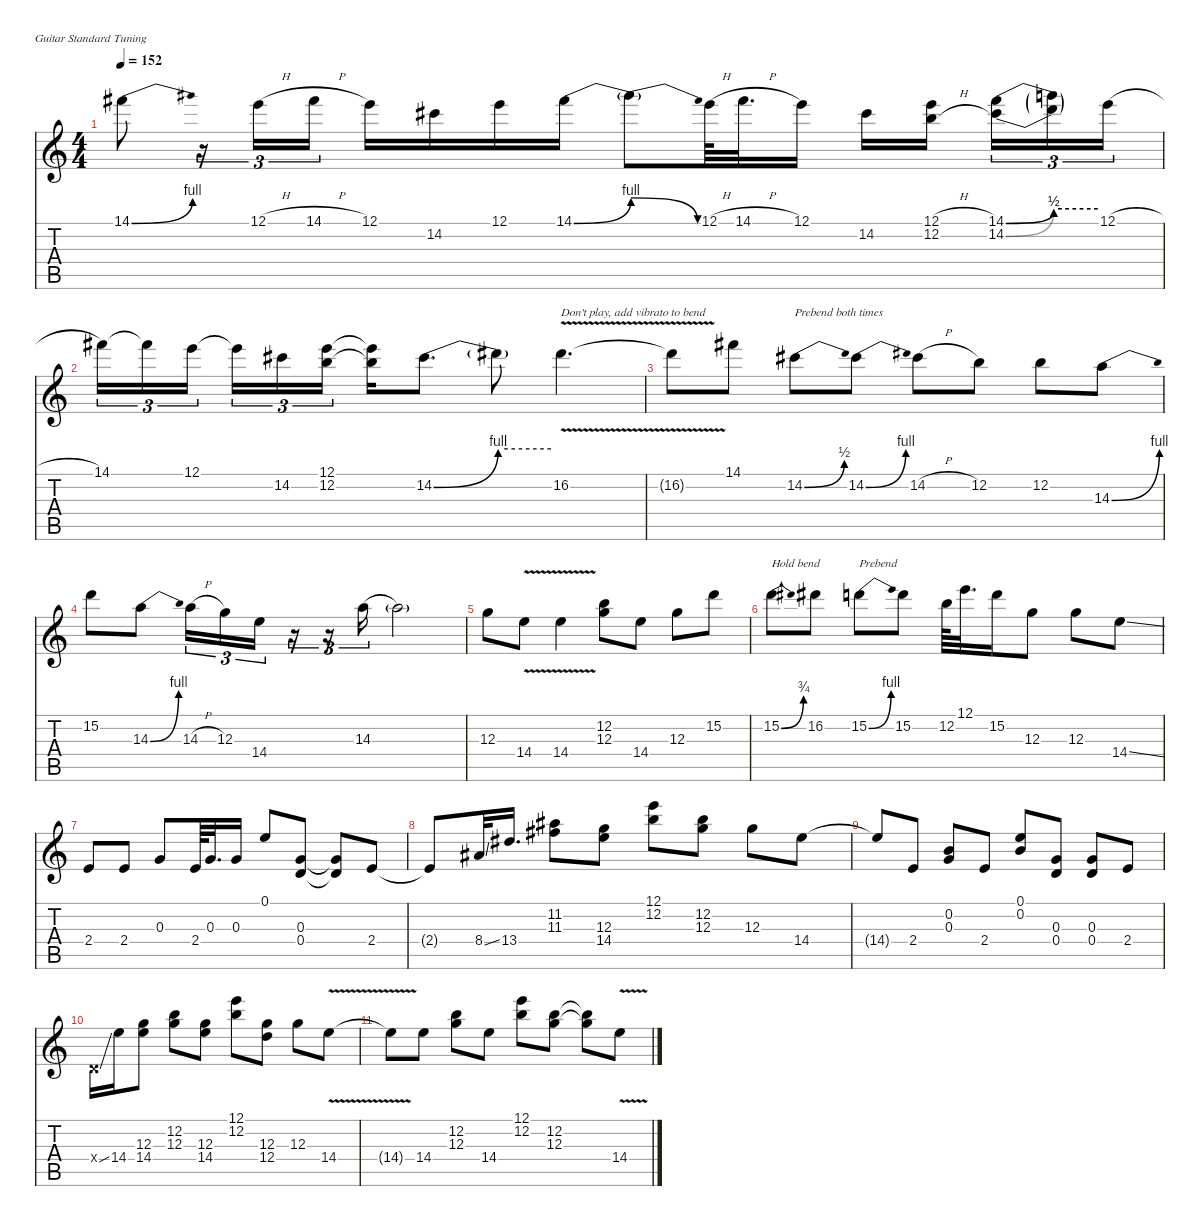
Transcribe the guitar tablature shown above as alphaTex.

\defaultSystemsLayout 4
\hideDynamics
\bracketExtendMode nobrackets
\singleTrackTrackNamePolicy hidden
\multiTrackTrackNamePolicy hidden
\otherSystemsTrackNameOrientation horizontal
\track ("Gtr. 1" "od.guit.") {defaultSystemsLayout 4 instrument overdrivenguitar}
\staff {score tabs}
\tuning (E4 B3 G3 D3 A2 E2)
\ts (4 4)
\tempo 152
\clef g2
\ks c
14.1{be (bend 0 0 30 4) acc #}.8{dy f beam Down} r.16{tu (3 2) beam Down} 12.1{h}.16{tu (3 2) beam Down} 14.1{h acc #}.16{tu (3 2) beam Down} 12.1.16{beam Down} 14.2{acc #}.16{beam Down} 12.1.16{beam Down} 14.1{be (bend 0 0 60 4) acc #}.16{beam Down} 14.1{be (release 0 4 60 0) t}.8{beam Down} 12.1{h}.64{beam Down} 14.1{h acc #}.32{d beam Down} 12.1.16{beam Down} 14.2{acc #}.16{beam Down} (12.1{h} 12.2{h}).16{beam Down} (14.1{be (bend 0 0 60 2) acc #} 14.2{be (bend 0 0 60 2) acc #}).16{tu (3 2) beam Down} (14.1{be (hold 0 2 60 2) t} 14.2{be (hold 0 2 60 2) t}).16{tu (3 2) beam Down} 12.1{h}.16{tu (3 2) beam Down} |
14.1{acc #}.16{tu (3 2) beam Down} 14.1{t acc #}.16{tu (3 2) beam Down} 12.1.16{tu (3 2) beam Down} 12.1{t}.16{tu (3 2) beam Down} 14.2{acc #}.16{tu (3 2) beam Down} (12.1 12.2).16{tu (3 2) beam Down} (12.1{t} 12.2{t}).16{beam Down} 14.2{be (bend 0 0 60 4) acc #}.8{d beam Down} 14.2{be (hold 0 4 60 4) t}.8{beam Down} 16.2{v acc #}.4{d txt "Don't play, add vibrato to bend" beam Down} |
16.2{v t acc #}.8{beam Down} 14.1{acc #}.8{beam Down} 14.2{be (bend 0 0 30 2) acc #}.8{txt "Prebend both times" beam Down} 14.2{be (bend 0 0 30 4) acc #}.8{beam Down} 14.2{h acc #}.8{beam Down} 12.2.8{beam Down} 12.2.8{beam Down} 14.3{be (bend 0 0 30 4)}.8{beam Down} |
15.2.8{beam Down} 14.3{be (bend 0 0 30 4)}.8{beam Down} 14.3{h}.16{tu (3 2) beam Down} 12.3.16{tu (3 2) beam Down} 14.4.16{tu (3 2) beam Down} r.16{tu (3 2) beam Down} r.16{tu (3 2) beam Down} 14.3{be (hold 0 0 60 0)}.16{tu (3 2) beam Down} 14.3{be (hold 0 0 60 0) t}.2{beam Down} |
12.3.8{beam Down} 14.4{v}.8{beam Down} 14.4{v}.4{beam Down} (12.2 12.3).8{beam Down} 14.4.8{beam Down} 12.3.8{beam Down} 15.2.8{beam Down} |
15.2{be (bend 0 0 30 3)}.8{txt "Hold bend" beam Down} 16.2{acc #}.8{beam Down} 15.2{be (bend 0 0 30 4)}.8{txt "Prebend" beam Down} 15.2.8{beam Down} 12.2.64{beam Down} 12.1.32{d beam Down} 15.2.16{beam Down} 12.3.8{beam Down} 12.3.8{beam Down} 14.4{ss}.8{beam Down} |
2.4.8{beam Up} 2.4.8{beam Up} 0.3.8{beam Up} 2.4.64{beam Up} 0.3.32{d beam Up} 0.3.16{beam Up} 0.1.8{beam Up} (0.3 0.4).8{beam Up} (0.3{t} 0.4{t}).8{beam Up} 2.4.8{beam Up} |
2.4{t}.8{beam Up} 8.4{ss acc #}.32{beam Up} 13.4{acc #}.16{d beam Up} (11.2{acc #} 11.3{acc #}).8{beam Down} (12.3 14.4).8{beam Down} (12.1 12.2).8{beam Down} (12.2 12.3).8{beam Down} 12.3.8{beam Down} 14.4.8{beam Down} |
14.4{t}.8{beam Up} 2.4.8{beam Up} (0.2 0.3).8{beam Up} 2.4.8{beam Up} (0.1 0.2).8{beam Up} (0.3 0.4).8{beam Up} (0.3 0.4).8{beam Up} 2.4.8{beam Up} |
0.4{ss x}.16{beam Down} 14.4.16{beam Down} (12.3 14.4).8{beam Down} (12.2 12.3).8{beam Down} (12.3 14.4).8{beam Down} (12.1 12.2).8{beam Down} (12.3 12.4).8{beam Down} 12.3.8{beam Down} 14.4{v}.8{beam Down} |
14.4{v t}.8{beam Down} 14.4.8{beam Down} (12.2 12.3).8{beam Down} 14.4.8{beam Down} (12.1 12.2).8{beam Down} (12.2 12.3).8{beam Down} (12.2{t} 12.3{t}).8{beam Down} 14.4{v}.8{beam Down}
